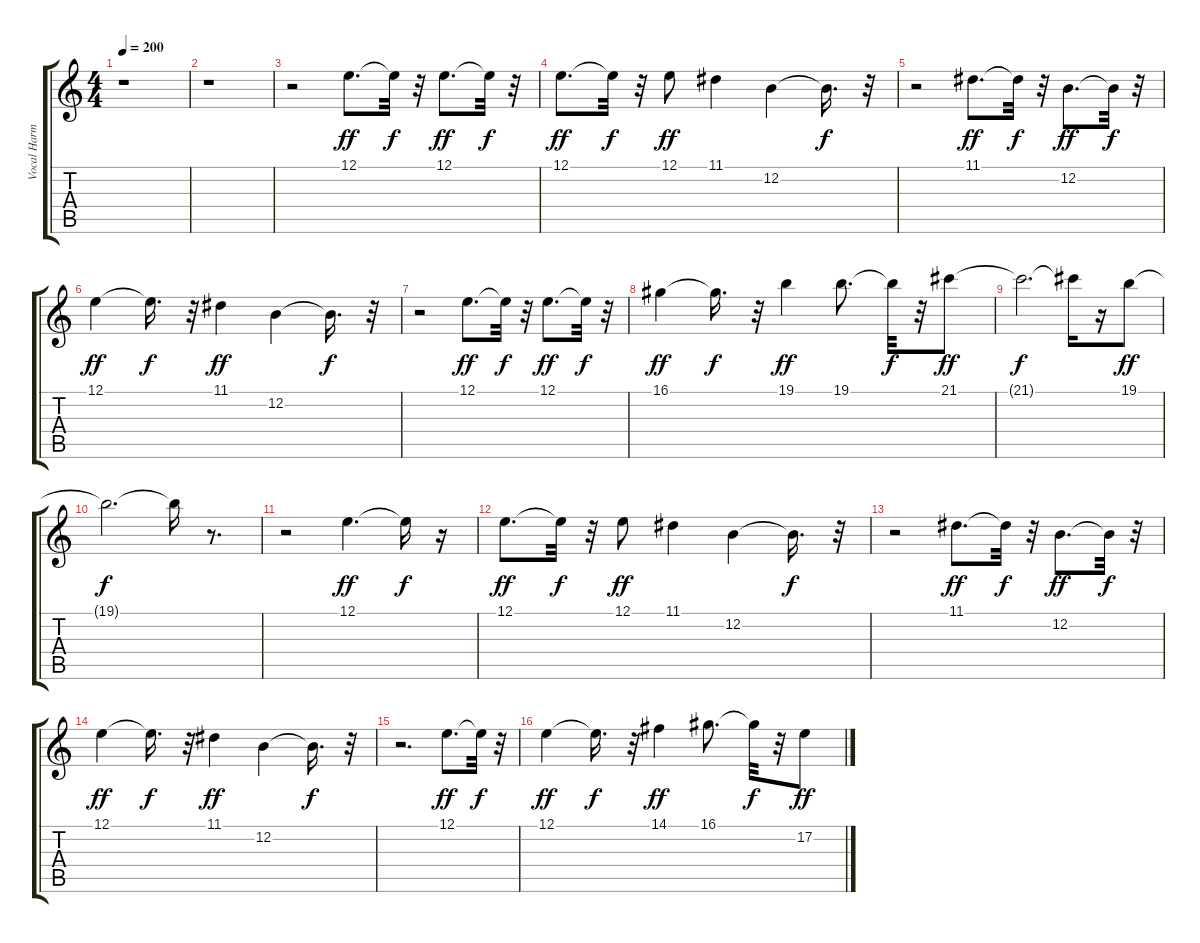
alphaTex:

\track ("Vocal Harmony" "Vocal Harm") {instrument choiraahs}
\staff {score tabs}
\tuning (E4 B3 G3 D3 A2 E2) {hide}
\ts (4 4)
\tempo 200
\clef g2
\ks c
r.1{dy ff} |
r.1 |
r.2 12.1.8{d} 12.1{t}.32{dy f} r.32 12.1.8{d dy ff} 12.1{t}.32{dy f} r.32 |
12.1.8{d dy ff} 12.1{t}.32{dy f} r.32 12.1.8{dy ff} 11.1.4 12.2.4 12.2{t}.16{d dy f} r.32 |
r.2 11.1.8{d dy ff} 11.1{t}.32{dy f} r.32 12.2.8{d dy ff} 12.2{t}.32{dy f} r.32 |
12.1.4{dy ff} 12.1{t}.16{d dy f} r.32 11.1.4{dy ff} 12.2.4 12.2{t}.16{d dy f} r.32 |
r.2 12.1.8{d dy ff} 12.1{t}.32{dy f} r.32 12.1.8{d dy ff} 12.1{t}.32{dy f} r.32 |
16.1.4{dy ff} 16.1{t}.16{d dy f} r.32 19.1.4{dy ff} 19.1.8{d} 19.1{t}.32{dy f} r.32 21.1.8{dy ff} |
21.1{t}.2{d dy f} 21.1{t}.16 r.16 19.1.8{dy ff} |
19.1{t}.2{d dy f} 19.1{t}.16 r.8{d} |
r.2 12.1.4{d dy ff} 12.1{t}.16{dy f} r.16 |
12.1.8{d dy ff} 12.1{t}.32{dy f} r.32 12.1.8{dy ff} 11.1.4 12.2.4 12.2{t}.16{d dy f} r.32 |
r.2 11.1.8{d dy ff} 11.1{t}.32{dy f} r.32 12.2.8{d dy ff} 12.2{t}.32{dy f} r.32 |
12.1.4{dy ff} 12.1{t}.16{d dy f} r.32 11.1.4{dy ff} 12.2.4 12.2{t}.16{d dy f} r.32 |
r.2{d} 12.1.8{d dy ff} 12.1{t}.32{dy f} r.32 |
12.1.4{dy ff} 12.1{t}.16{d dy f} r.32 14.1.4{dy ff} 16.1.8{d} 16.1{t}.32{dy f} r.32 17.2.8{dy ff}
